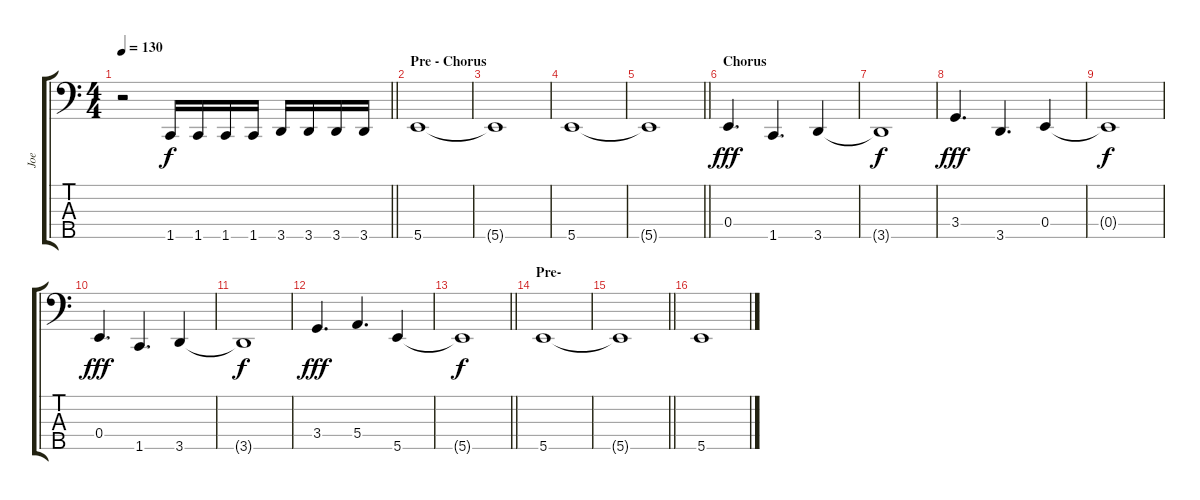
\track ("Joe" "Joe") {instrument electricbassfinger}
\staff {score tabs}
\tuning (G2 D2 A1 E1 B0) {hide}
\ts (4 4)
\tempo 130
\clef f4
\barLineRight lightlight
\ks c
r.2{dy f} 1.5.16 1.5.16 1.5.16 1.5.16 3.5.16 3.5.16 3.5.16 3.5.16 |
\section ("" "Pre - Chorus")
5.5.1 |
5.5{t}.1 |
5.5.1 |
\barLineRight lightlight
5.5{t}.1 |
\section ("" "Chorus")
0.4.4{d dy fff} 1.5.4{d} 3.5.4 |
3.5{t}.1{dy f} |
3.4.4{d dy fff} 3.5.4{d} 0.4.4 |
0.4{t}.1{dy f} |
0.4.4{d dy fff} 1.5.4{d} 3.5.4 |
3.5{t}.1{dy f} |
3.4.4{d dy fff} 5.4.4{d} 5.5.4 |
\barLineRight lightlight
5.5{t}.1{dy f} |
\section ("" "Pre-")
5.5.1 |
\barLineRight lightlight
5.5{t}.1 |
5.5.1
